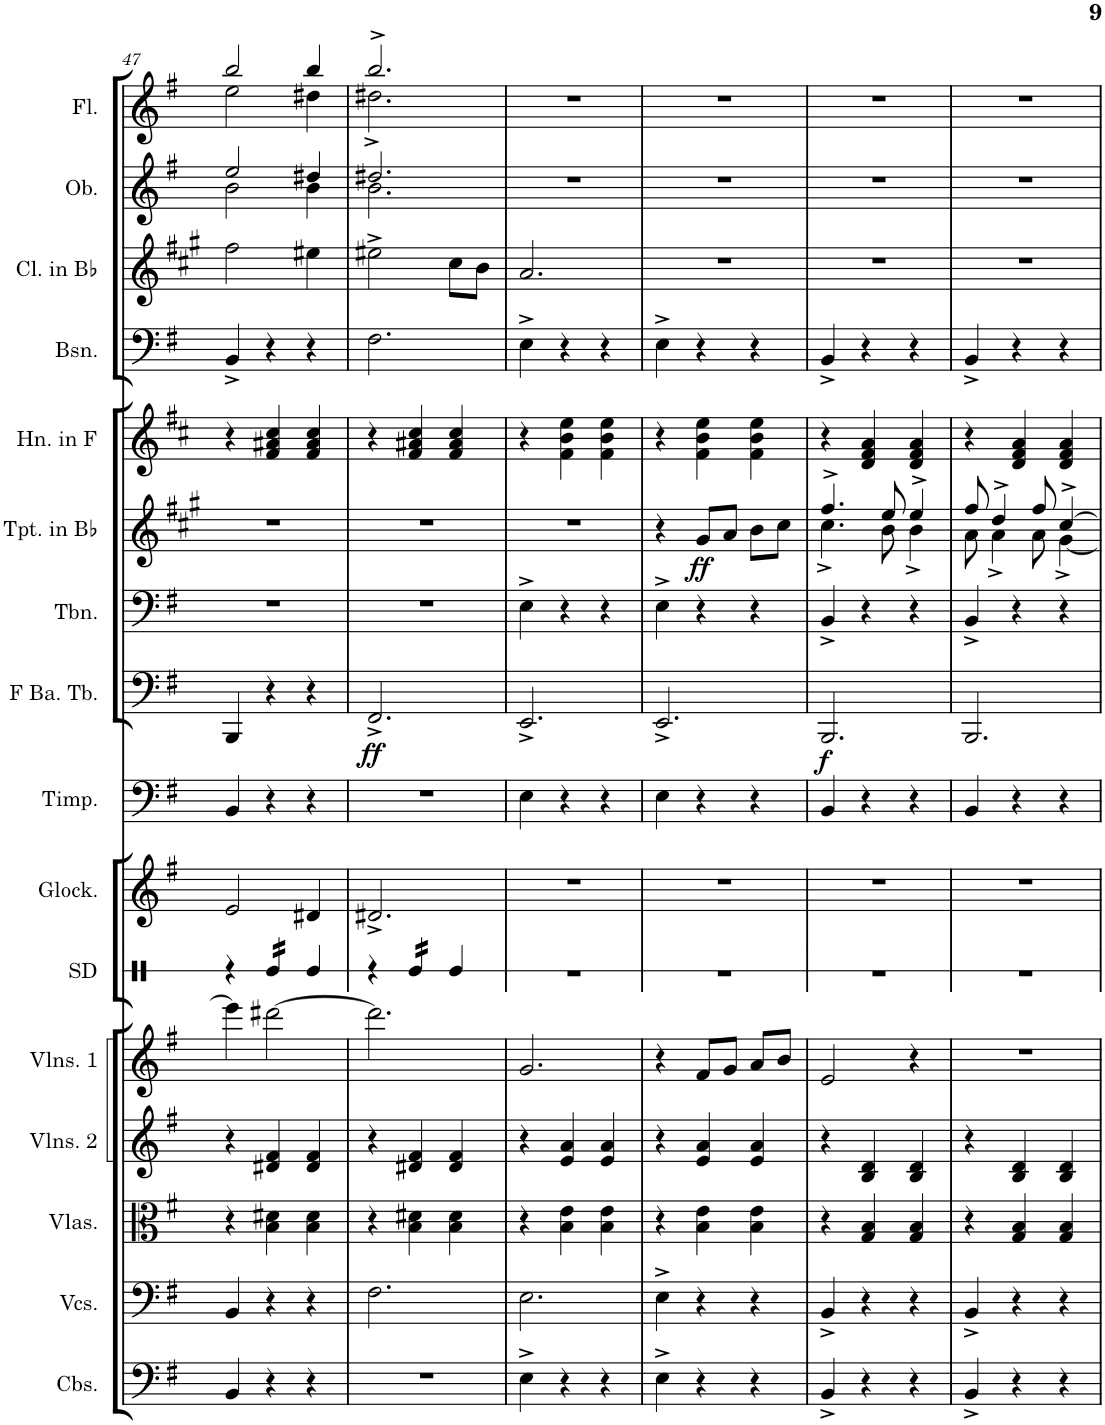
**kern	**kern	**kern	**kern	**kern	**kern	**kern	**kern	**kern	**dynam	**kern	**kern	**dynam	**kern	**kern	**kern	**kern	**kern
*part16	*part15	*part14	*part13	*part12	*part11	*part10	*part9	*part8	*part8	*part7	*part6	*part6	*part5	*part4	*part3	*part2	*part1
*staff16	*staff15	*staff14	*staff13	*staff12	*staff11	*staff10	*staff9	*staff8	*staff8	*staff7	*staff6	*staff6	*staff5	*staff4	*staff3	*staff2	*staff1
*I"Contrabasses	*I"Violoncellos	*I"Violas	*I"Violins 2	*I"Violins 1	*I"Snare Drum	*I"Glockenspiel	*I"Timpani	*I"F Bass Tuba	*	*I"Trombone	*I"Trumpet in Bb	*	*I"Horn in F	*I"Bassoon	*I"Clarinet in Bb	*I"Oboe	*I"Flute
*I'Cbs.	*I'Vcs.	*I'Vlas.	*I'Vlns. 2	*I'Vlns. 1	*I'SD	*I'Glock.	*I'Timp.	*I'F Ba. Tb.	*	*I'Tbn.	*I'Tpt. in Bb	*	*I'Hn. in F	*I'Bsn.	*I'Cl. in Bb	*I'Ob.	*I'Fl.
!!LO:PB:g=z
*clefF4	*clefF4	*clefC3	*clefG2	*clefG2	*clefX	*clefG2	*clefF4	*clefF4	*	*clefF4	*clefG2	*	*clefG2	*clefF4	*clefG2	*clefG2	*clefG2
*Trd7c12	*	*	*	*	*	*Trd-14c-24	*	*	*	*	*Trd1c2	*	*Trd4c7	*	*Trd1c2	*	*
*k[f#]	*k[f#]	*k[f#]	*k[f#]	*k[f#]	*k[]	*k[f#]	*k[f#]	*k[f#]	*	*k[f#]	*k[f#c#g#]	*	*k[f#c#]	*k[f#]	*k[f#c#g#]	*k[f#]	*k[f#]
*M3/4	*M3/4	*M3/4	*M3/4	*M3/4	*M3/4	*M3/4	*M3/4	*M3/4	*	*M3/4	*M3/4	*	*M3/4	*M3/4	*M3/4	*M3/4	*M3/4
=47	=47	=47	=47	=47	=47	=47	=47	=47	=47	=47	=47	=47	=47	=47	=47	=47	=47
*	*	*	*	*	*	*	*	*	*	*	*	*	*	*	*	*^	*^
4BB/	4BB/	4r	4r	4eee\]	4r	2e/	4BB/	4BBB/	.	2.r	2.r	.	4r	4BB^/	2ff#\	2ee/	2b\	2bb/	2ee\
*	*	*	*	*	*tremolo	*	*	*	*	*	*	*	*	*	*	*	*	*	*
4r	4r	4B\ 4d#X\	4d#X/ 4f#/	[2ddd#X\	16Re/LL	.	4r	4r	.	.	.	.	4f#/ 4a#X/ 4cc#/	4r	.	.	.	.	.
.	.	.	.	.	16Re/	.	.	.	.	.	.	.	.	.	.	.	.	.	.
.	.	.	.	.	16Re/	.	.	.	.	.	.	.	.	.	.	.	.	.	.
.	.	.	.	.	16Re/JJ	.	.	.	.	.	.	.	.	.	.	.	.	.	.
*	*	*	*	*	*Xtremolo	*	*	*	*	*	*	*	*	*	*	*	*	*	*
4r	4r	4B\ 4d#\	4d#/ 4f#/	.	4Re/	4d#X/	4r	4r	.	.	.	.	4f#/ 4a#/ 4cc#/	4r	4ee#X\	4dd#X/	4b\	4bb/	4dd#X\
=48	=48	=48	=48	=48	=48	=48	=48	=48	=48	=48	=48	=48	=48	=48	=48	=48	=48	=48	=48
!	!	!	!	!	!	!	!	!	!LO:DY:b	!	!	!	!	!	!	!	!	!	!
2.r	2.F#\	4r	4r	2.ddd#\]	4r	2.d#X^/	2.r	2.FF#^/	ff	2.r	2.r	.	4r	2.F#\	2ee#X^\	2.dd#X/	2.b\	2.bb^/	2.dd#X^\
*	*	*	*	*	*tremolo	*	*	*	*	*	*	*	*	*	*	*	*	*	*
.	.	4B\ 4d#X\	4d#X/ 4f#/	.	16Re/LL	.	.	.	.	.	.	.	4f#/ 4a#X/ 4cc#/	.	.	.	.	.	.
.	.	.	.	.	16Re/	.	.	.	.	.	.	.	.	.	.	.	.	.	.
.	.	.	.	.	16Re/	.	.	.	.	.	.	.	.	.	.	.	.	.	.
.	.	.	.	.	16Re/JJ	.	.	.	.	.	.	.	.	.	.	.	.	.	.
*	*	*	*	*	*Xtremolo	*	*	*	*	*	*	*	*	*	*	*	*	*	*
.	.	4B\ 4d#\	4d#/ 4f#/	.	4Re/	.	.	.	.	.	.	.	4f#/ 4a#/ 4cc#/	.	8cc#\L	.	.	.	.
.	.	.	.	.	.	.	.	.	.	.	.	.	.	.	8b\J	.	.	.	.
*	*	*	*	*	*	*	*	*	*	*	*	*	*	*	*	*v	*v	*	*
*	*	*	*	*	*	*	*	*	*	*	*	*	*	*	*	*	*v	*v
=49	=49	=49	=49	=49	=49	=49	=49	=49	=49	=49	=49	=49	=49	=49	=49	=49	=49
4E^\	2.E\	4r	4r	2.g/	2.r	2.r	4E\	2.EE^/	.	4E^\	2.r	.	4r	4E^\	2.a/	2.r	2.r
4r	.	4B\ 4e\	4e/ 4a/	.	.	.	4r	.	.	4r	.	.	4f#\ 4b\ 4ee\	4r	.	.	.
4r	.	4B\ 4e\	4e/ 4a/	.	.	.	4r	.	.	4r	.	.	4f#\ 4b\ 4ee\	4r	.	.	.
=50	=50	=50	=50	=50	=50	=50	=50	=50	=50	=50	=50	=50	=50	=50	=50	=50	=50
4E^\	4E^\	4r	4r	4r	2.r	2.r	4E\	2.EE^/	.	4E^\	4r	.	4r	4E^\	2.r	2.r	2.r
!	!	!	!	!	!	!	!	!	!	!	!	!LO:DY:b	!	!	!	!	!
4r	4r	4B\ 4e\	4e/ 4a/	8f#/L	.	.	4r	.	.	4r	8g#/L	ff	4f#\ 4b\ 4ee\	4r	.	.	.
.	.	.	.	8g/J	.	.	.	.	.	.	8a/J	.	.	.	.	.	.
4r	4r	4B\ 4e\	4e/ 4a/	8a/L	.	.	4r	.	.	4r	8b\L	.	4f#\ 4b\ 4ee\	4r	.	.	.
.	.	.	.	8b/J	.	.	.	.	.	.	8cc#\J	.	.	.	.	.	.
=51	=51	=51	=51	=51	=51	=51	=51	=51	=51	=51	=51	=51	=51	=51	=51	=51	=51
*	*	*	*	*	*	*	*	*	*	*	*^	*	*	*	*	*	*
!	!	!	!	!	!	!	!	!	!LO:DY:b	!	!	!	!	!	!	!	!	!
4BB^/	4BB^/	4r	4r	2e/	2.r	2.r	4BB/	2.BBB/	f	4BB^/	4.ff#^/	4.cc#^\	.	4r	4BB^/	2.r	2.r	2.r
4r	4r	4G/ 4B/	4B/ 4d/	.	.	.	4r	.	.	4r	.	.	.	4d/ 4f#/ 4a/	4r	.	.	.
.	.	.	.	.	.	.	.	.	.	.	8ee/	8b\	.	.	.	.	.	.
4r	4r	4G/ 4B/	4B/ 4d/	4r	.	.	4r	.	.	4r	4ee^/	4b^\	.	4d/ 4f#/ 4a/	4r	.	.	.
=52	=52	=52	=52	=52	=52	=52	=52	=52	=52	=52	=52	=52	=52	=52	=52	=52	=52	=52
4BB^/	4BB^/	4r	4r	2.r	2.r	2.r	4BB/	2.BBB/	.	4BB^/	8ff#/	8a\	.	4r	4BB^/	2.r	2.r	2.r
.	.	.	.	.	.	.	.	.	.	.	4dd^/	4a^\	.	.	.	.	.	.
4r	4r	4G/ 4B/	4B/ 4d/	.	.	.	4r	.	.	4r	.	.	.	4d/ 4f#/ 4a/	4r	.	.	.
.	.	.	.	.	.	.	.	.	.	.	8ff#/	8a\	.	.	.	.	.	.
4r	4r	4G/ 4B/	4B/ 4d/	.	.	.	4r	.	.	4r	[4cc#^/	[4g#^\	.	4d/ 4f#/ 4a/	4r	.	.	.
*	*	*	*	*	*	*	*	*	*	*	*v	*v	*	*	*	*	*	*
=	=	=	=	=	=	=	=	=	=	=	=	=	=	=	=	=	=
*-	*-	*-	*-	*-	*-	*-	*-	*-	*-	*-	*-	*-	*-	*-	*-	*-	*-
